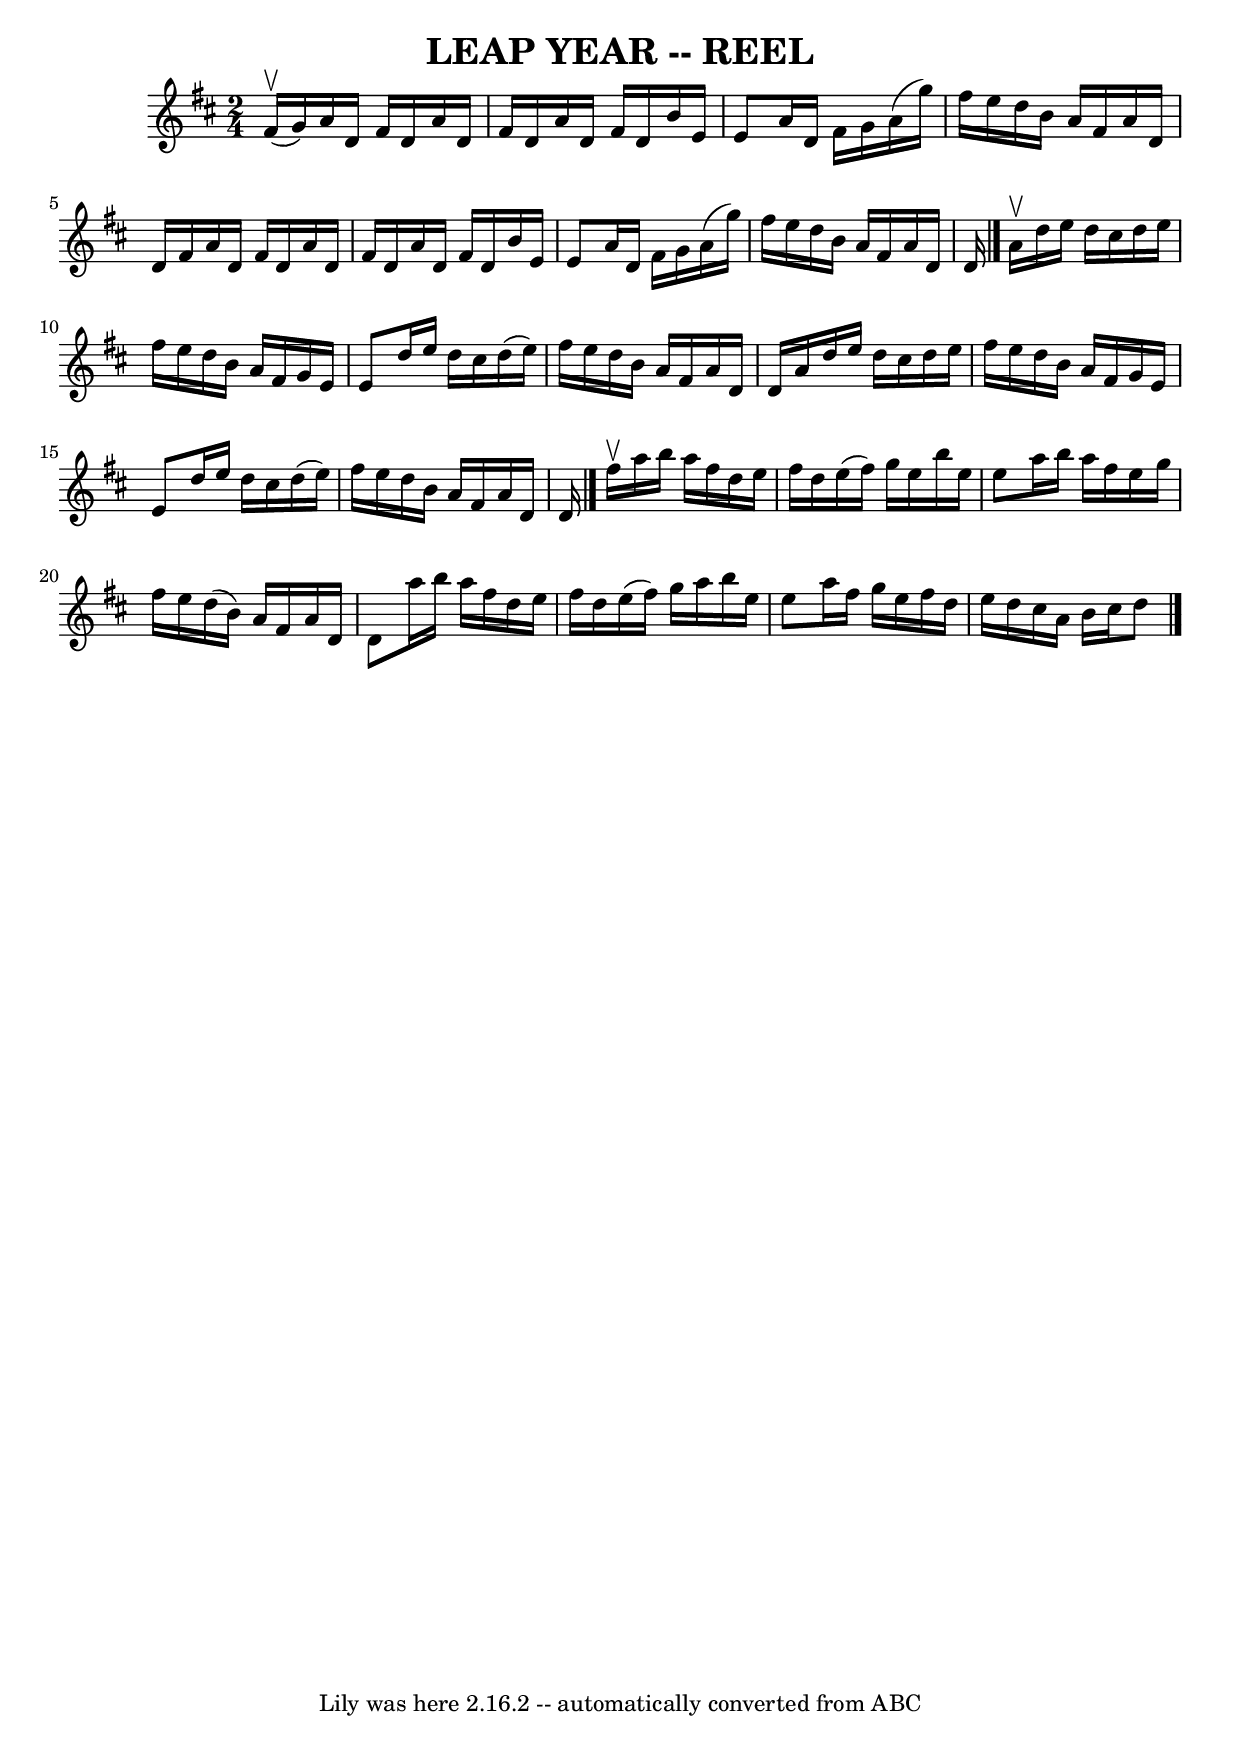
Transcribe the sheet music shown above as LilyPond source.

\version "2.16.2"
\include "Mammoth.ily"
\header {
	%% book = "Ryan's Mammoth Collection of Fiddle Tunes"
	crossRefNumber = "1"
	footnotes = ""
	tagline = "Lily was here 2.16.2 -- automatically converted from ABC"
	title = "LEAP YEAR -- REEL"
}
voicedefault =  {


\time 2/4 
\key d \major fis'16 (^\upbow g'16)   |
 a'16    
d'16 fis'16 d'16 a'16 d'16 fis'16 d'16    |
 a'16    
d'16 fis'16 d'16 b'16 e'16 e'8    |
 a'16 d'16    
fis'16 g'16 a'16 (g''16) fis''16 e''16    |
 d''16    
b'16 a'16 fis'16 a'16 d'16 d'16 fis'16    |
 a'16   
 d'16 fis'16 d'16 a'16 d'16 fis'16 d'16    |
 a'16    
d'16 fis'16 d'16 b'16 e'16 e'8    |
 a'16 d'16    
fis'16 g'16 a'16 (g''16) fis''16 e''16    |
 d''16    
b'16 a'16 fis'16 a'16 d'16 d'16    \bar "|." a'16^\upbow   
|
 d''16 e''16 d''16 cis''16 d''16 e''16 fis''16    
e''16    |
 d''16 b'16 a'16 fis'16 g'16 e'16 e'8    
|
 d''16 e''16 d''16 cis''16 d''16 (e''16) fis''16  
 e''16    |
 d''16 b'16 a'16 fis'16 a'16 d'16 d'16   
 a'16    |
 d''16 e''16 d''16 cis''16 d''16 e''16    
fis''16 e''16    |
 d''16 b'16 a'16 fis'16 g'16 e'16  
 e'8    |
 d''16 e''16 d''16 cis''16 d''16 (e''16)   
fis''16 e''16    |
 d''16 b'16 a'16 fis'16 a'16 d'16  
 d'16    \bar "|." fis''16^\upbow   |
 a''16 b''16 a''16  
 fis''16 d''16 e''16 fis''16 d''16    |
 e''16 (fis''16 
) g''16 e''16 b''16 e''16 e''8    |
 a''16 b''16    
a''16 fis''16 e''16 g''16 fis''16 e''16    |
 d''16 (
b'16) a'16 fis'16 a'16 d'16 d'8    |
 a''16 b''16 
 a''16 fis''16 d''16 e''16 fis''16 d''16    |
 e''16 (
 fis''16) g''16 a''16 b''16 e''16 e''8    |
 a''16    
fis''16 g''16 e''16 fis''16 d''16 e''16 d''16    |
   
cis''16 a'16 b'16 cis''16 d''8    \bar "|."   
}

\score{
    <<

	\context Staff="default"
	{
	    \voicedefault 
	}

    >>
	\layout {
	}
	\midi {}
}
